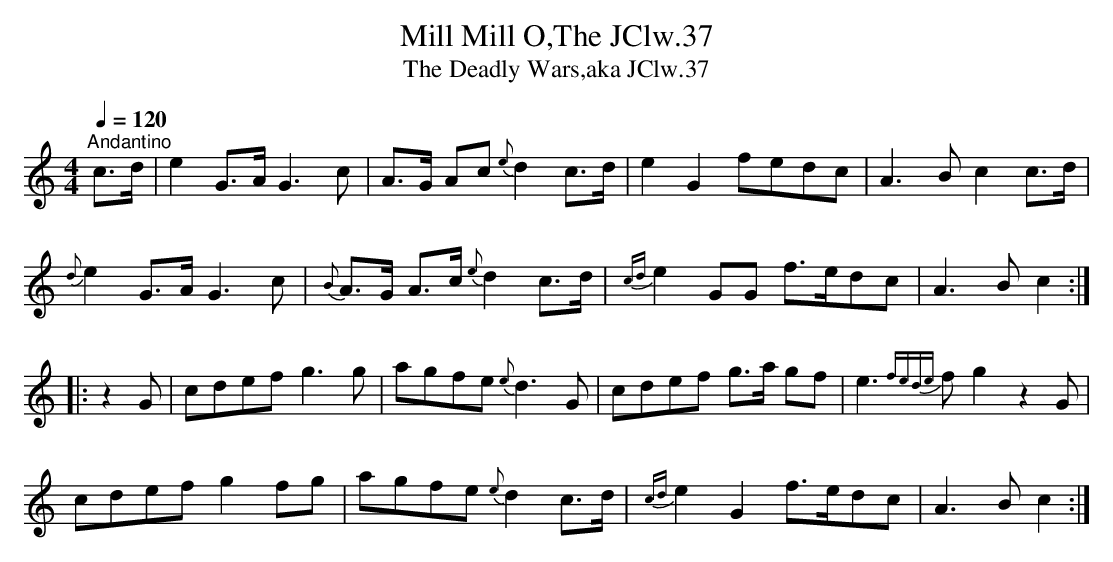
X:1
T:Mill Mill O,The JClw.37
T:The Deadly Wars,aka JClw.37
L:1/8
M:4/4
Q:1/4=120
K:C
"^Andantino"c>d|e2G>AG3c|A>G Ac{e}d2 c>d|e2G2fedc|A3Bc2c>d|!
{d}e2G>AG3c|{B}A>G A>c{e}d2c>d|{cd}e2GG f>edc|A3Bc2:|!
|:z2G|cdefg3g|agfe{e}d3G|cdef g>a gf|e3{fede}fg2z2G|!
cdefg2fg|agfe{e}d2c>d|{cd}e2G2f>edc|A3Bc2:|
